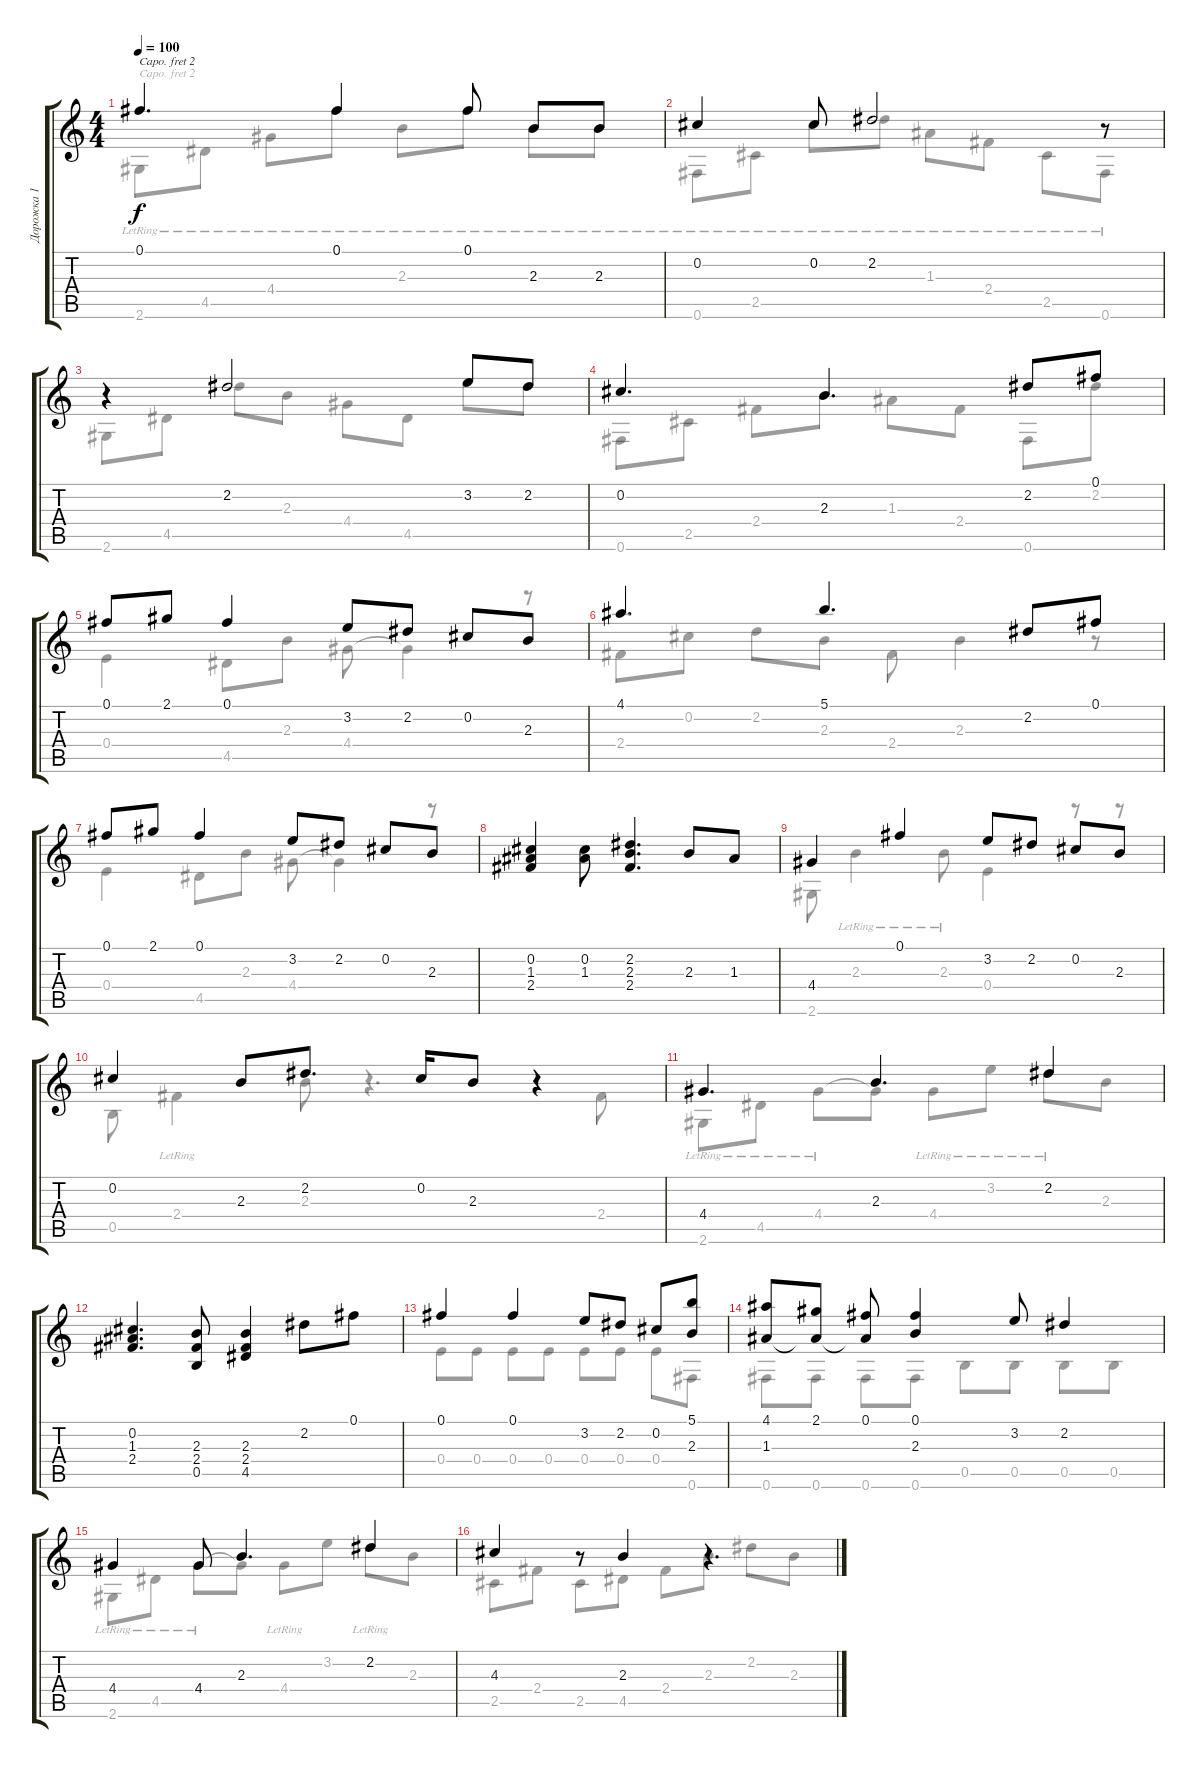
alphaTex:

\track ("Дорожка 1" "Дорожка 1") {instrument acousticguitarsteel}
\staff {score tabs}
\capo 2
\tuning (E4 B3 G3 D3 A2 E2) {hide}
\voice
\ts (4 4)
\tempo 100
\clef g2
\ks c
0.1.4{d dy f} 0.1.4 0.1.8 2.3.8 2.3.8 |
0.2.4 0.2.8 2.2.2 r.8 |
r.4 2.2.2 3.2.8 2.2.8 |
0.2.4{d} 2.3.4{d} 2.2.8 0.1.8 |
0.1.8 2.1.8 0.1.4 3.2.8 2.2.8 0.2.8 2.3.8 |
4.1.4{d} 5.1.4{d} 2.2.8 0.1.8 |
0.1.8 2.1.8 0.1.4 3.2.8 2.2.8 0.2.8 2.3.8 |
(0.2 1.3 2.4).4 (0.2 1.3).8 (2.2 2.3 2.4).4{d} 2.3.8 1.3.8 |
4.4.4 0.1.4 3.2.8 2.2.8 0.2.8 2.3.8 |
0.2.4 2.3.8 2.2.8{d} 0.2.16 2.3.8 r.4 |
4.4.4{d} 2.3.4{d} 2.2.4 |
(0.2 1.3 2.4).4{d} (2.3 2.4 0.5).8 (2.3 2.4 4.5).4 2.2.8 0.1.8 |
0.1.4 0.1.4 3.2.8 2.2.8 0.2.8 (5.1 2.3).8 |
(4.1 1.3).8 (2.1 1.3{t}).8 (0.1 1.3{t}).8 (0.1 2.3).4 3.2.8 2.2.4 |
4.4.4 4.4.8 2.3.4{d} 2.2.4 |
4.3.4 r.8 2.3.4 r.4{d}
\voice
\clef g2
\ottava regular
\simile none
\ks c
2.6{lr}.8{dy f} 4.5{lr}.8 4.4{lr}.8 0.1{lr}.8 2.3{lr}.8 0.1{lr}.8 2.3{lr}.8 2.3{lr}.8 |
0.6{lr}.8 2.5{lr}.8 0.2{lr}.8 2.2{lr}.8 1.3{lr}.8 2.4{lr}.8 2.5{lr}.8 0.6{lr}.8 |
2.6.8 4.5.8 2.2.8 2.3.8 4.4.8 4.5.8 3.2.8 2.2.8 |
0.6.8 2.5.8 2.4.8 2.3.8 1.3.8 2.4.8 0.6.8 2.2.8 |
0.4.4 4.5.8 2.3.8 4.4.8 4.4{t}.4 r.8 |
2.4.8 0.2.8 2.2.8 2.3.8 2.4.8 2.3.4 r.8 |
0.4.4 4.5.8 2.3.8 4.4.8 4.4{t}.4 r.8 |
|
2.6.8 2.3{lr}.4 2.3{lr}.8 0.4.4 r.8 r.8 |
0.5.8 2.4{lr}.4 2.3.8 r.4{d} 2.4.8 |
2.6{lr}.8 4.5{lr}.8 4.4{lr}.8 4.4{t}.8 4.4{lr}.8 3.2{lr}.8 2.2{lr}.8 2.3.8 |
|
0.4.8 0.4.8 0.4.8 0.4.8 0.4.8 0.4.8 0.4.8 0.6.8 |
0.6.8 0.6.8 0.6.8 0.6.8 0.5.8 0.5.8 0.5.8 0.5.8 |
2.6{lr}.8 4.5{lr}.8 4.4{lr}.8 4.4{t}.8 4.4{lr}.8 3.2.8 2.2{lr}.8 2.3.8 |
2.5.8 2.4.8 2.5.8 4.5.8 2.4.8 2.3.8 2.2.8 2.3.8
